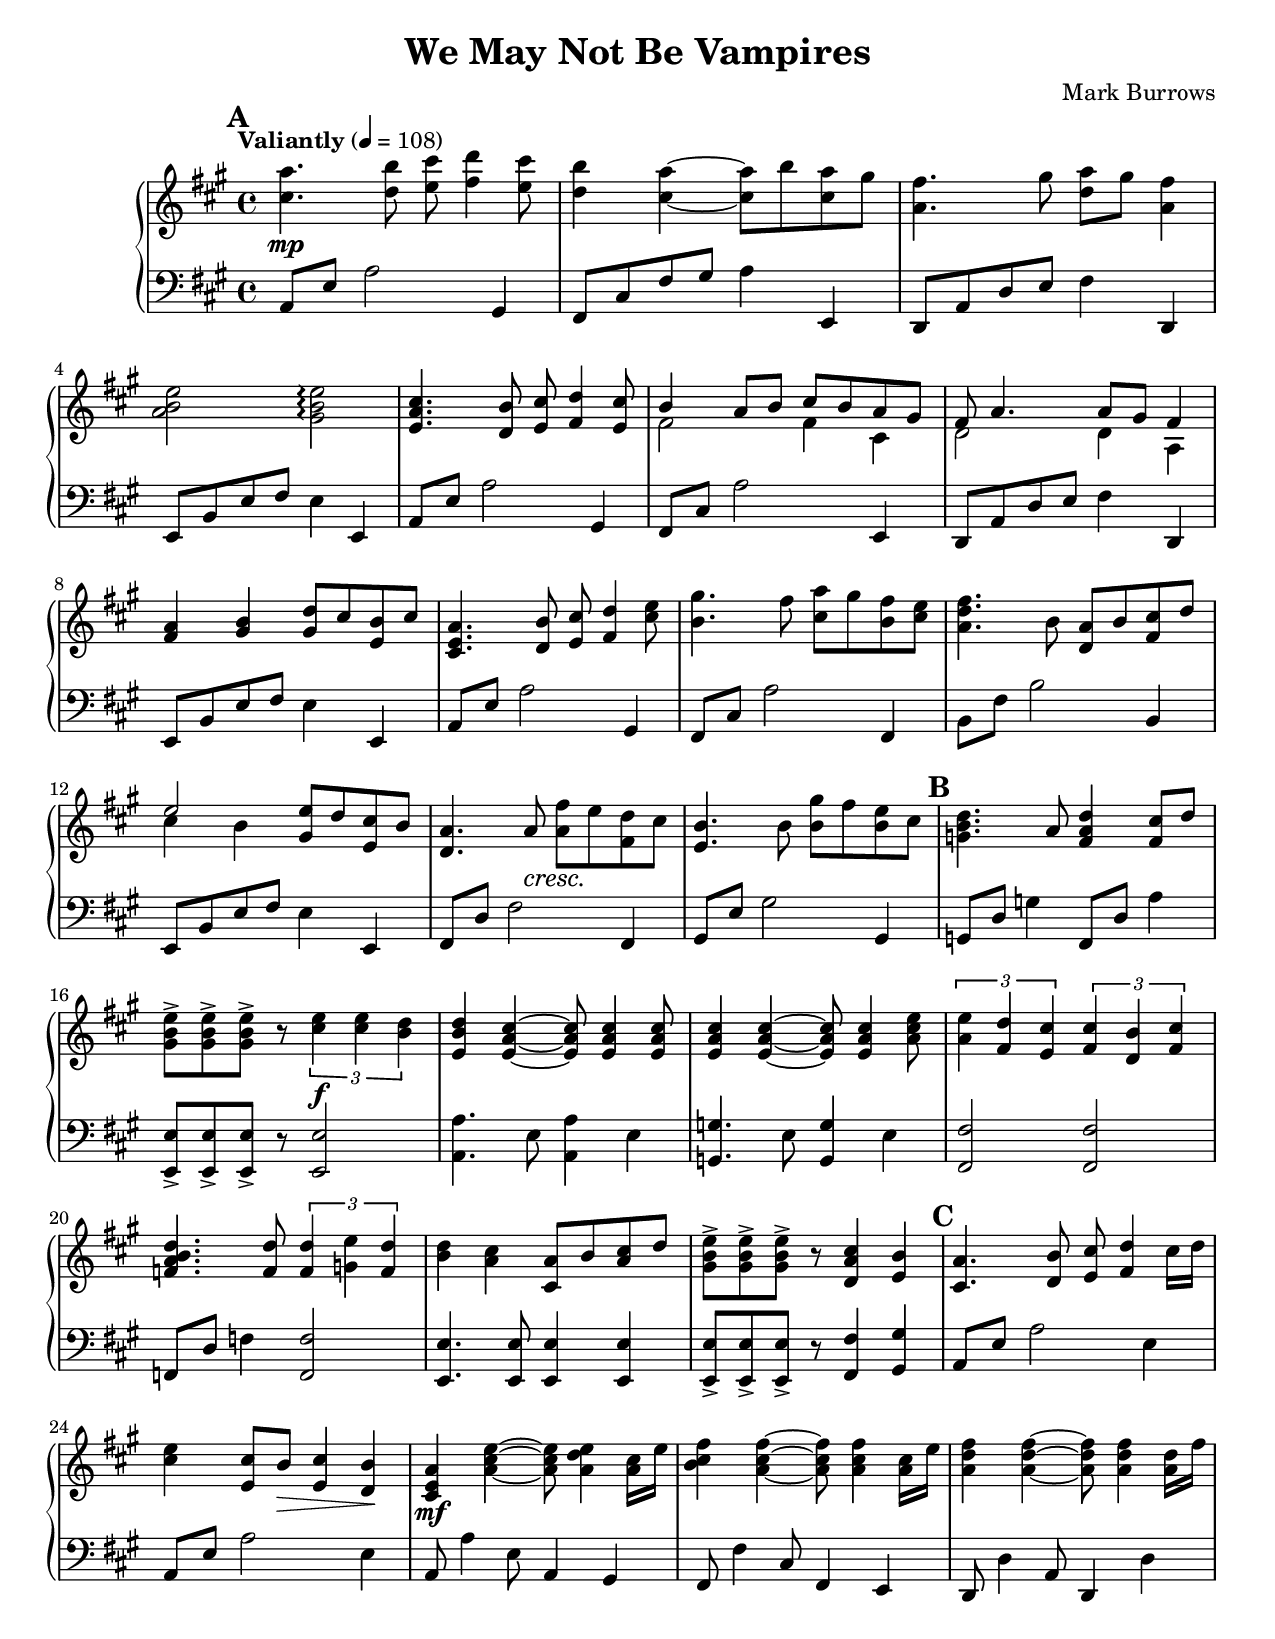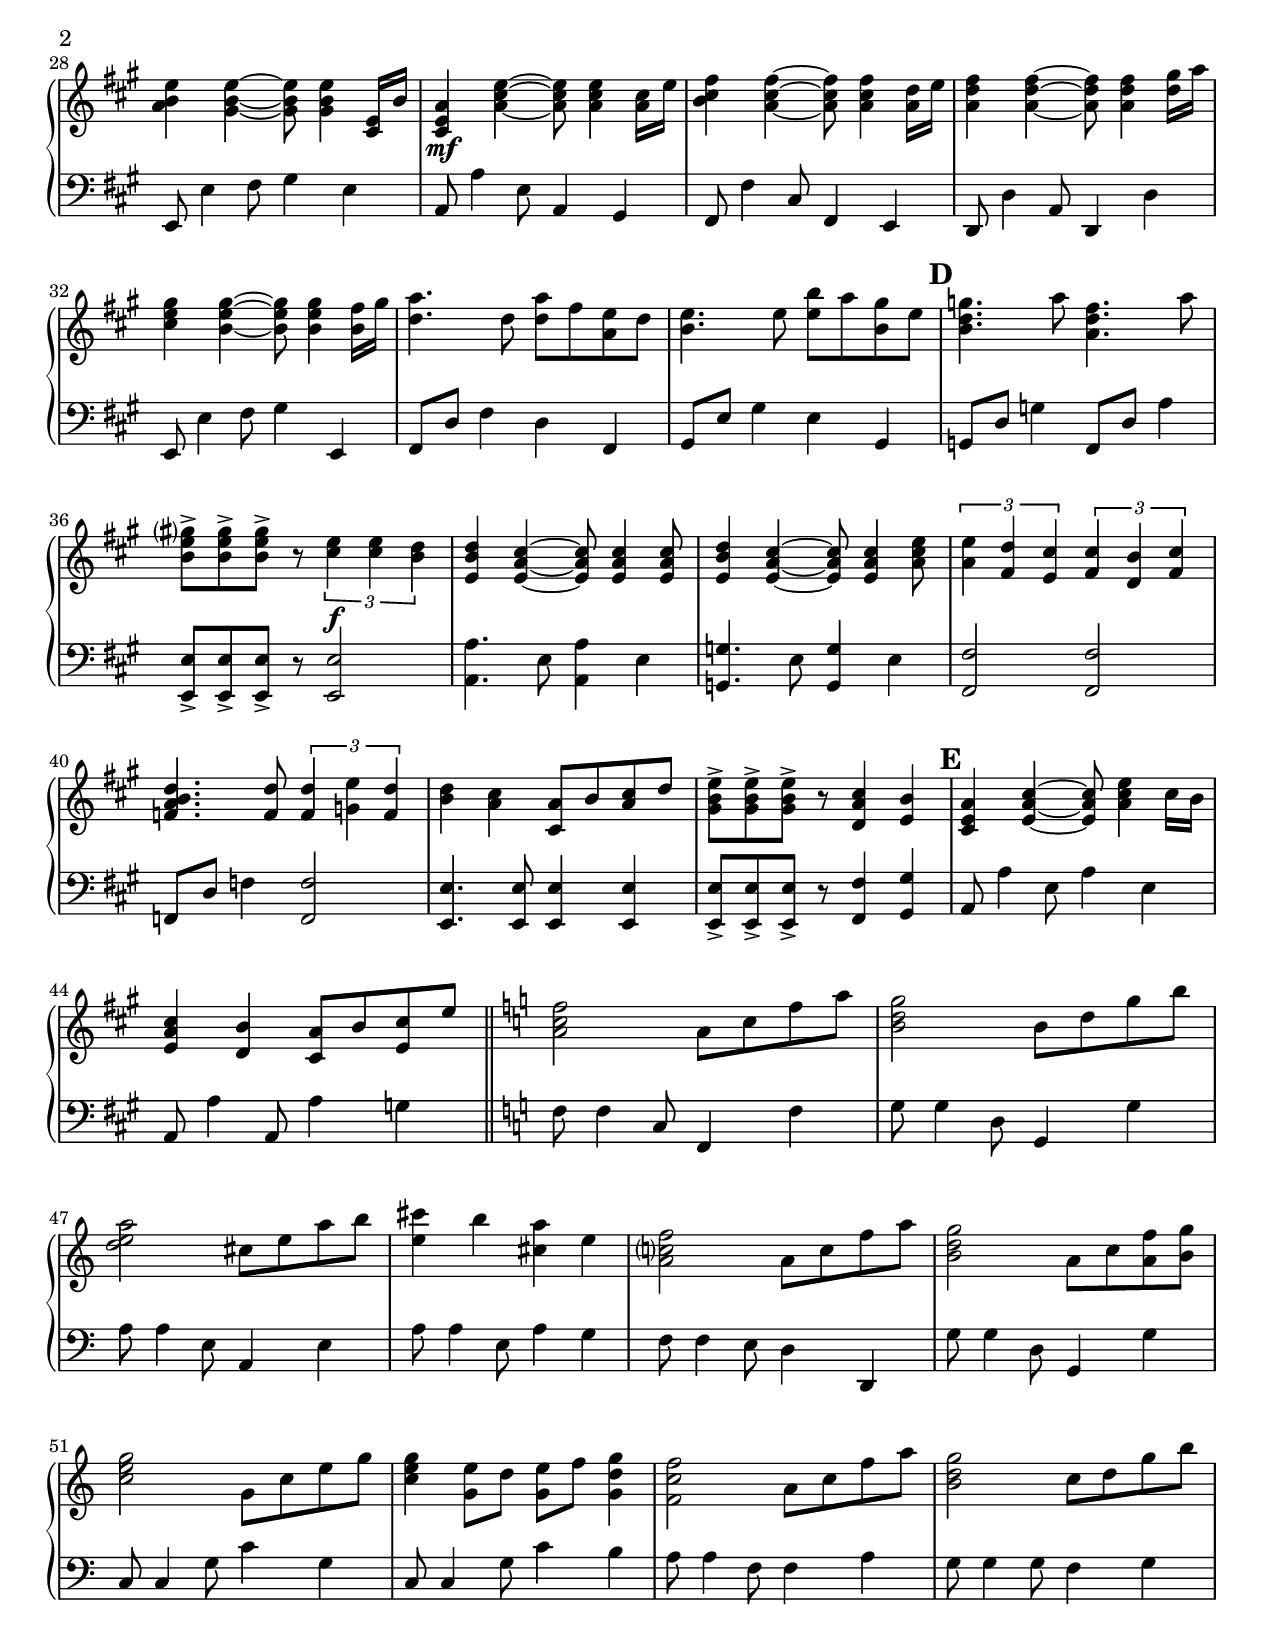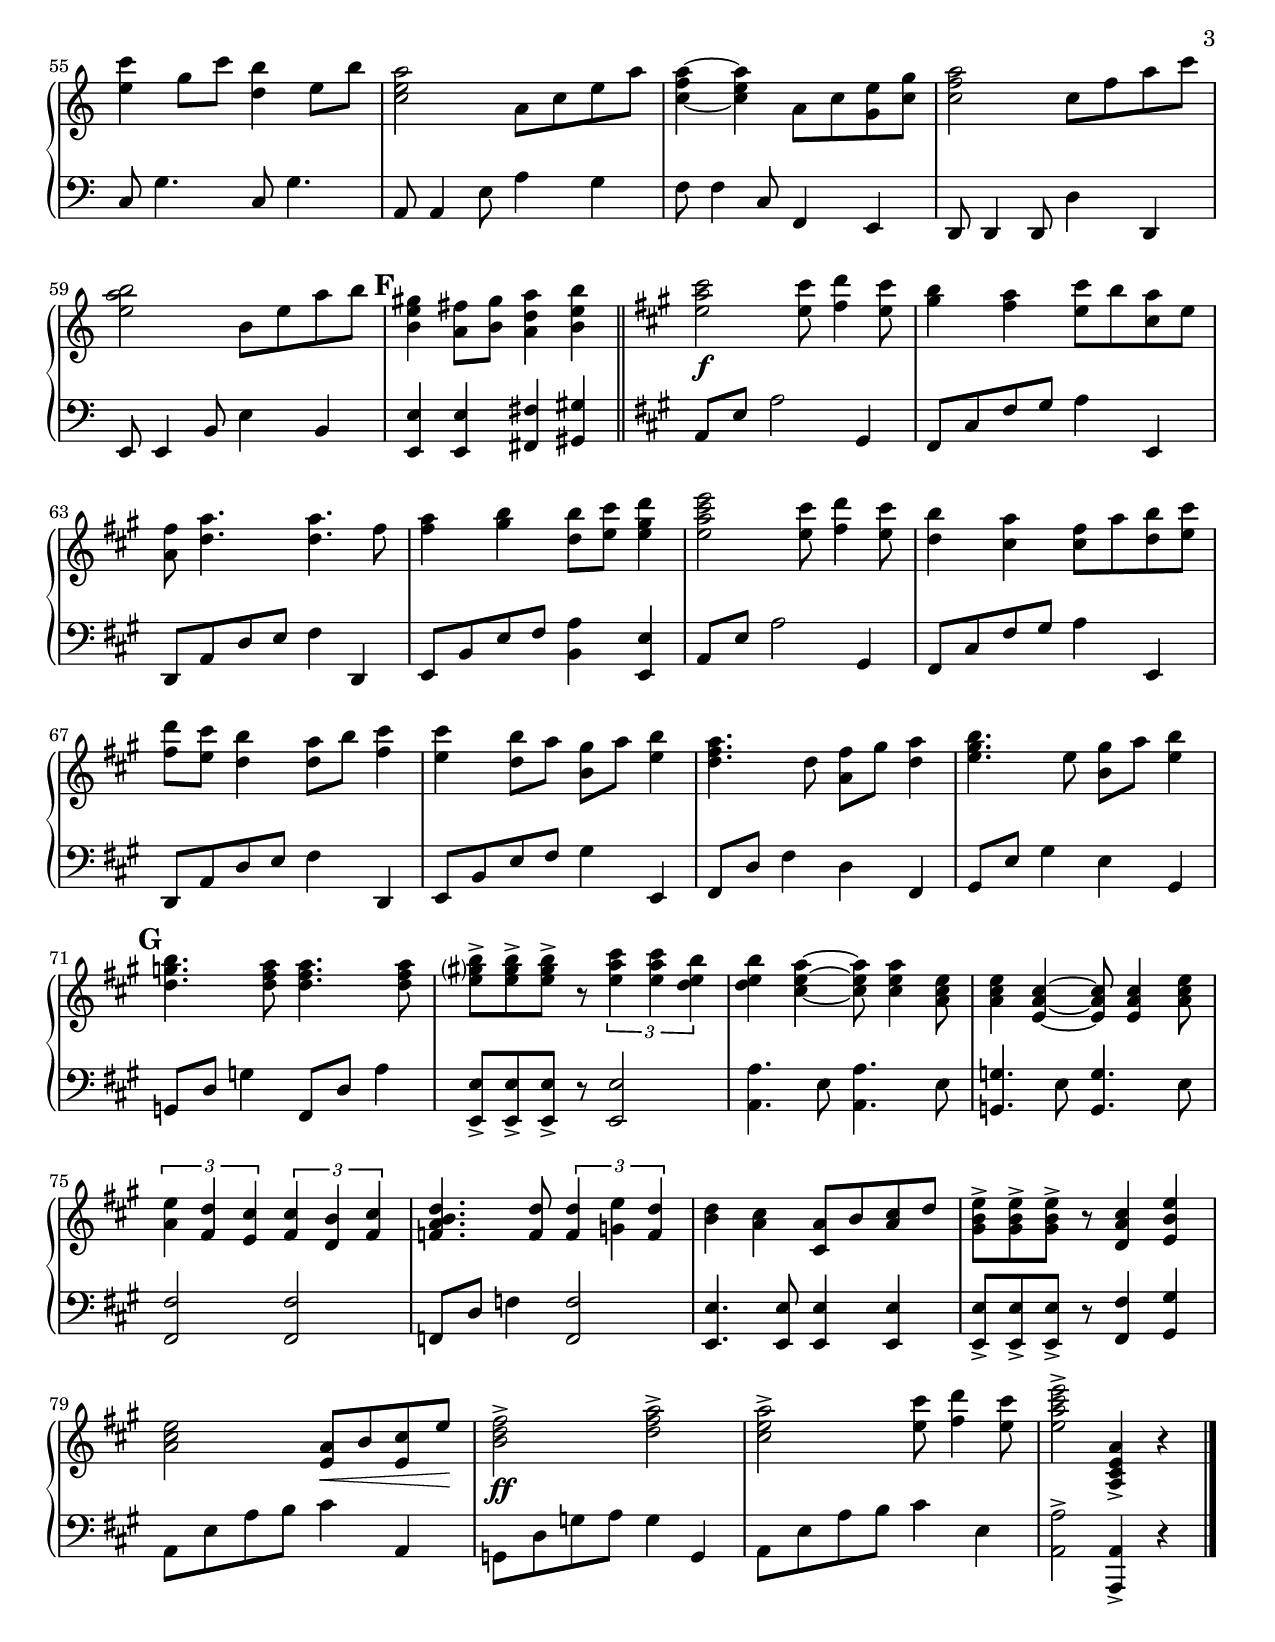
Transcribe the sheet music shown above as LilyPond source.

%{
    Comments
%}

\version "2.16.0"
\include "english.ly"

#(set-default-paper-size "letter" )
% #(set-global-staff-size 24)

\paper {
    #(set-paper-size "letter")
    ragged-last-bottom = ##t
}

piu = \markup { \italic "piu mosso" }
rit = \markup { \italic rit. }
mpmf = \markup { \italic mp-mf  }

prefix = {
  \time 4/4
  \key g \major
  \set Score.markFormatter = #format-mark-box-numbers
  \override Score.BarNumber #'self-alignment-X = #0
  \override Score.BarNumber #'self-alignment-Y = #1
  \set Score.skipBars = ##t
  \override MultiMeasureRest #'expand-limit = #1
  \override Staff.TimeSignature #'style = #'()
}

% Transpose from G to A 

% Boxes at 1 15 23 35 43  ||45  60 ||61  71 82|.
notation = {
    \prefix
    \mark \default
    \tempo Valiantly 4 =108
    s1 * 14
    \mark \default
    s1 * 8
    \mark \default
    s1 * 12
    \mark \default
    s1 * 8
    \mark \default
    s1 * 2 
    \bar "||"
    \key bf \major
    s1 * 15
    \mark \default
    s1
    \bar "||"
    \key g \major
    s1 * 10
    \mark \default
    s1 * 12
    \bar "|."
}


righthand = \relative c'' {
    \clef treble
    % Box 1 bar 1
    <b g'>4.\mp <c a'>8 <d b'>8 <e c'>4 <d b'>8 |
    <c a'>4 <b g'>4~<b g'>8 a' <b, g'>8 fs'8 |
    <g, e'>4. fs'8 <c g'>8 fs8 <g, e'>4 |

    <g a d>2 <fs a d>2\arpeggio |
    <d g b>4. <c a'>8 <d b'>8 <e c'>4 <d b'>8 |
    << { a'4 g8 a b a g fs } \\  { e2 e4 b4 } >> |

    << { e8 g4. g8 fs e4 } \\ {c2 c4 g4 } >> |
    <e' g>4 <fs a>4 <fs c'>8 b <d, a'> b' |
   
    % Page 2 bar 9
    <b, d g>4. <c a'>8 <d b'> <e c'>4 <b' d>8 |
    <a fs'>4. e'8 <b g'>8 fs' <a, e'> <b d> |

    <g c e>4. a8 <c, g'>8 a' <e b'> c' |
    << d2 \\ { b4 a4 } >> <fs d'>8 c' <d, b'> a' |

    <c, g'>4. g'8\cresc <g e'>\! d' <e, c'> b' |
    <d, a'>4. a'8 <a fs'> e' <a, d> b |

    % Page 4 bar 15
    <f a c>4. g8 <e g c>4 <e b'>8 c' |
    <fs, a d>8-> <fs a d>8-> <fs a d>8-> r8 \times 2/3 { <b d>4\f <b d> <a c> } |

    <d, a' c>4 <d g b>4~<d g b>8 <d g b>4 <d g b>8 |
    <d  g  b>4 <d g b>4~<d g b>8 <d g b>4 <g b d>8 |
    \times 2/3 { <g d'>4 <e c'> <d b'> } \times 2/3 { <e b'> <c a'> <e b'> } |

    <ef g a c>4. <ef c'>8 \times 2/3 { <ef c'>4 <f d'> <ef c'> } |
    <a c>4 <g b> <b, g'>8 a' <g b> c |
    <fs, a d>8-> <fs a d>8-> <fs a d>8-> r8 <c g' b>4 <d a'> |

    % Page 5 bar 23 box 3
    <b g'>4. <c a'>8 <d b'>8 <e c'>4 b'16 c |
    <b d>4 <d, b'>8 a'\> <d, b'>4 <c a'>\! |
    <b d g>4\mf <g' b d>~<g b d>8 <g c d>4 <g b>16 d' |

    <a b e>4 <g b e>~<g b e>8 <g b e>4 <g b>16 d' |
    <g, c e>4 <g c e>4~<g c e>8 <g c e>4 <g c>16 e' |

    <g, a d>4 <fs a d>4~<fs a d>8 <fs a d>4 <d b>16 a' |
    <b, d g>4\mf <g' b d>~<g b d>8 <g b d>4 <g b>16 d' |

    % Page 6 bar 30
    <a b e>4 <g b e>4~<g b e>8 <g b e>4 <g c>16 d' |
    <g, c e>4 <g c e>4~<g c e>8 <g c e>4 <c fs>16 g' |

    <b, d fs>4 <a d fs>4~<a d fs>8 <a d fs>4 <a e'>16 fs' |
    <c g'>4. c8 <c g'> e <g, d'> c |
    <a d>4. d8 <d a'>8 g <a, fs'> d |
    % Box 4
    <a c f>4. g'8 <g, c e>4. g'8 |

    % Page 7 bar 36
    <a, d fs?>8-> <a d fs>8-> <a d fs>8-> r8 \times 2/3 { <b d>4\f <b d> <a c> } |
    <d, a' c>4 <d g b>~<d g b>8 <d g b>4 <d g b>8 |
    <d  a' c>4 <d g b>~<d g b>8 <d g b>4 <g b d>8 |

    \times 2/3 { <g d'>4 <e c'> <d b'> } \times 2/3 { <e b'> <c a'> <e b'> } |
    <ef g a c>4. <ef c'>8 \times 2/3 { <ef c'>4 <f d'> <ef c'> } |
    
    <a c>4 <g b> <b, g'>8 a' <g b> c |
    <fs, a d>8-> <fs a d>8-> <fs a d>8-> r8 <c g' b>4 <d a'> |
    % Bar 5
    <b d g>4 <d g b>~<d g b>8 <g b d>4 b16 a |

    % Page 8 bar 44
    <d, g b>4 <c a'> <b g'>8 a' <d, b'> d' |
    \key bf \major
    <g, bf ef>2 g8 bf ef g |
    <a, c f>2 a8 c f  a |

    <c, d g>2 b8 d g a |
    <d, b'>4 a' <b, g'> d |
    <g, bf? ef>2 g8 bf ef g |

    <a, c f>2 g8 bf <g ef'> <a f'> |
    <bf d f>2 f8 bf d f |
    <bf, d f>4 <f d'>8 c' <f, d'>8 ef' <f, c' f>4 |

    % Page 9 bar 53
    <ef bf' ef>2 g8 bf ef g |
    <a, c f>2 bf8 c f a |
    <d, bf'>4 f8 bf <c, a'>4 d8 a' |

    <bf, d g>2 g8 bf d g |
    <bf, ef g>4~<bf d g>4 g8 bf <f d'> <bf f'> |
    <bf ef g>2 bf8 ef g bf |

    <d, g a>2 a8 d g a |
    % Box 6
    <a, d fs>4 <g e'>8 <a fs'> <g c g'>4 <a d a'> |

    % Page 10 bar 61
    \key g \major
    <d g b>2\f <d b'>8 <e c'>4 <d b'>8 |
    <fs a>4 <e g>4 <d b'>8 a' <b, g'> d |
    <g, e'>8 <c g'>4. <c g'>4. e8 |

    <e g>4 <fs a> <c a'>8 <d b'>8 <d fs c'>4 |
    <d g b d>2 <d b'>8 <e c'>4 <d b'>8 |
    <c a'>4 <b g'> <b e>8 g' <c, a'>8 <d b'>8 |

    <e c'>8 <d b'>8 <c a'>4 <c g'>8 a' <e b'>4 |
    <d b'>4 <c a'>8 g' <a, fs'>8 g' <d a'>4 |

    % Page 11 bar 69
    <c e g>4. c8 <g e'>8 fs' <c g'>4 |
    <d fs a>4. d8 <a fs'>8 g' <d a'>4 |

    % Box 7
    <c f a>4. <c e g>8 <c e g>4. <c e g>8 |
    <d fs? a>8-> <d fs a>8-> <d fs a>8-> r8 \times 2/3 { <d g b>4 <d g b> <c d a'> } |

    <c d a'>4 <b d g>4~<b d g>8 <b d g>4 <g b d>8 |
    <g b d>4 <d g b>4~<d g b>8 <d g b>4 <g b d>8 |

    % Page 12 bar 75
    \times 2/3 { <g d'>4 <e c'> <d b'> } \times 2/3 { <e b'> <c a'> <e b'> } |
    <ef g a c>4. <ef c'>8 \times 2/3 { <ef c'>4 <f d'> <ef c'> } |

    <a c>4 <g b> <b, g'>8 a' <g b> c |
    <fs, a d>8-> <fs a d>8-> <fs a d>8-> r8 <c g' b>4 <d a' d>4 |
    <g b d>2 <d g>8\< a' <d, b'> d'\! |

    <a c e>2->\ff <c e g>-> |
    <b d g>-> <d b'>8 <e c'>4 <d b'>8 |
    <d g b d>2-> <g,, b d g>4-> r4
}


lefthand = \relative c {
    \clef bass
    % Box 1
    g8 d' g2 fs,4 |
    e8 b' e fs g4 d,4 |
    c8 g' c d e4 c,4 |

    d8 a' d e d4 d,4 |
    g8 d' g2 fs,4 |
    e8 b' g'2 d,4 |

    c8 g' c d e4 c,4 |
    d8 a' d e d4 d,4 |

    % Page 2 bar 9
    g8 d' g2 fs,4 |
    e8 b' g'2 e,4 |

    a8 e' a2 a,4 |
    d,8 a' d e d4 d,4 |

    e8 c' e2 e,4 |
    fs8 d' fs2 fs,4 |

    % Page 4 bar 15 box 2
    f8 c' f4 e,8 c' g'4 |
    <d, d'>8-> <d d'>8-> <d d'>8-> r8 <d d'>2 |

    <g g'>4. d'8 <g, g'>4 d'4 |
    <f, f'>4. d'8 <f, f'>4 d'4 |
    <e, e'>2 <e e'>2 |

    ef8 c' ef4 <ef, ef'>2 |
    <d d'>4. <d d'>8 <d d'>4 <d d'>4 |
    <d d'>8-> <d d'>8-> <d d'>8-> r8 <e e'>4 <fs fs'>4 |

    % Page 5 bar 23 box 3
    g8 d' g2 d4 |
    g,8 d' g2 d4 |
    g,8 g'4 d8 g,4 fs4 |

    e8 e'4 b8 e,4 d4 |
    c8 c'4 g8 c,4 c'4 |

    d,8 d'4 e8 fs4 d4 |
    g,8 g'4 d8 g,4 fs4 |

    % Page 6 bar 30
    e8 e'4 b8 e,4 d4 |
    c8 c'4 g8 c,4 c'4 |

    d,8 d'4 e8 fs4 d, |
    e8 c'8 e4 c4 e,4 |

    fs8 d' fs4 d4 fs,4 |
    % Box 4
    f8 c' f4 e,8 c' g'4 |

    % Page 7 bar 36
    <d, d'>8-> <d d'>8-> <d d'>8-> r8 <d d'>2 |
    <g g'>4. d'8 <g, g'>4 d'4 |
    <f, f'>4. d'8 <f, f'>4 d'4 |

    <e, e'>2 <e e'>2 |
    ef8 c' ef4 <ef, ef'>2 |

    <d d'>4. <d d'>8 <d d'>4 <d d'>4 |
    <d d'>8-> <d d'>8-> <d d'>8-> r8 <e e'>4 <fs fs'>4 |
    % Box 5
    g8 g'4 d8 g4 d4 |

    % Page 8 bar 44
    g,8 g'4 g,8 g'4 f |
    \key bf \major
    ef8 ef4 bf8 ef,4 ef'4 |
    f8 f4 c8 f,4 f'4 |

    g8 g4 d8 g,4 d'4 |
    g8 g4 d8 g4 f4 |
    ef8 ef4 d8 c4 c,4 |

    f'8 f4 c8 f,4 f'4 |
    bf,8 bf4 f'8 bf4 f4 |
    bf,8 bf4 f'8 bf4 a4 |

    % Page 9 bar 53
    g8 g4 ef8 ef4 g4 |
    f8 f4 f8 ef4 f4 |
    bf,8 f'4. bf,8 f'4. |

    g,8 g4 d'8 g4 f4 |
    ef8 ef4 bf8 ef,4 d4 |
    c8 c4 c8 c'4 c,4 |

    d8 d4 a'8 d4 a4 |
    % Box 6
    <d, d'>4 <d d'> <e e'> <fs fs'> |

    % Page 10 bar 61
    \key g \major
    g8 d' g2 fs,4 |
    e8 b' e fs g4 d,4 |
    c8 g' c d e4 c, |

    d8 a' d e <a, g'>4 <d, d'>4 |
    g8 d' g2 fs,4 |
    e8 b' e fs g4 d,4 |

    c8 g' c d e4 c, |
    d8 a' d e fs4 d,4 |

    % Page 11 bar 69
    e8 c' e4 c4 e,4 |
    fs8 d' fs4 d4 fs,4 |

    % Box 7
    f8 c' f4 e,8 c' g'4 |
    <d, d'>8-> <d  d'>8-> <d  d'>8-> r8 <d d'>2 |

    <g  g'>4. d'8 <g, g'>4. d'8 |
    <f, f'>4. d'8 <f, f'>4. d'8 |

    % Page 12 bar 75
    <e, e'>2 <e e'> 2 |
    ef8 c' ef4 <ef, ef'>2 |

    <d d'>4.  <d d'>8 <d d'>4 <d d'>4
    <d d'>8-> <d d'>8-> <d d'>8-> r8 <e e'>4 <fs fs'>4 |
    g8 d' g a b4 g,4 |

    f8 c' f g f4 f,4 |
    g8 d' g a b4 d,4 |
    <g, g'>2-> <g, g'>4-> r4
}


\header {
    title = "We May Not Be Vampires"
    composer = "Mark Burrows"
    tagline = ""
}


%
% Define the things that print.
%

\score {
  \new PianoStaff <<
    \new Staff = "upper" \transpose g a   << \notation \righthand >>
    \new Staff = "lower" \transpose g a   << \notation \lefthand >>
  >>
  \layout { 
    \context {
      \Score
      \override SpacingSpanner
          #'base-shortest-duration = #(ly:make-moment 1 16)
    }
  }
%  \midi {}
}

